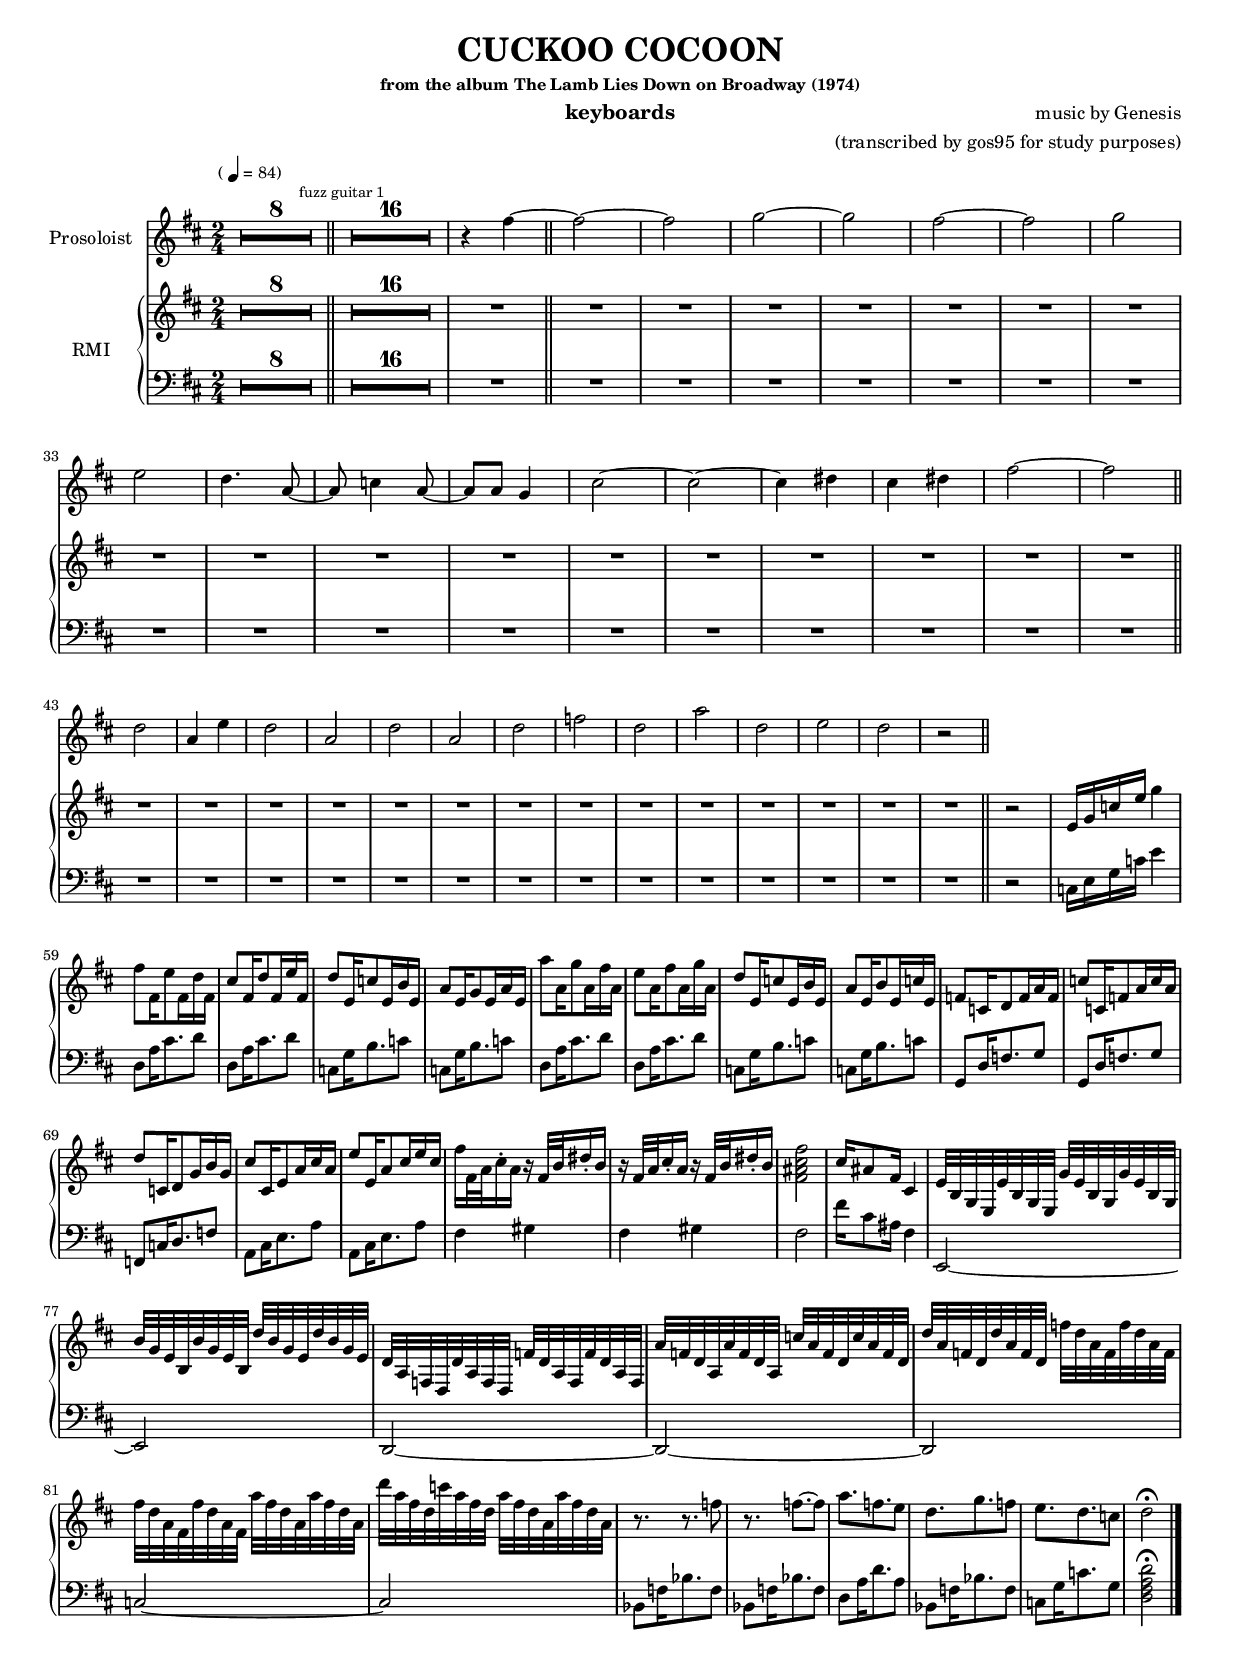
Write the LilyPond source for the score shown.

% ===========================================================================================================
% cuckoo-cocoon.ly
%  _____ _        ___            _       ___ _    _      ___   __ _____ _         ___                 _    
% |_   _| |_  ___| _ ) __ _ _ _ | |__ __/ __(_)__| |___ / _ \ / _|_   _| |_  ___ / __|___ _ _  ___ __(_)___
%   | | | ' \/ -_) _ \/ _` | ' \| / /(_-<__ \ / _` / -_) (_) |  _| | | | ' \/ -_) (_ / -_) ' \/ -_|_-< (_-<
%   |_| |_||_\___|___/\__,_|_||_|_\_\/__/___/_\__,_\___|\___/|_|   |_| |_||_\___|\___\___|_||_\___/__/_/__/
%                                                                                                          
% Copyright (c) 2018 Alessandro Fraschetti (mail: gos95@gommagomma.net)
%
% Permission is hereby granted, free of charge, to any person obtaining a copy
% of this software and associated documentation files (the "Software"), to deal
% in the Software without restriction, including without limitation the rights
% to use, copy, modify, merge, publish, distribute, sublicense, and/or sell
% copies of the Software, and to permit persons to whom the Software is
% furnished to do so, subject to the following conditions:
% 
% The above copyright notice and this permission notice shall be included in all
% copies or substantial portions of the Software.
% 
% THE SOFTWARE IS PROVIDED "AS IS", WITHOUT WARRANTY OF ANY KIND, EXPRESS OR
% IMPLIED, INCLUDING BUT NOT LIMITED TO THE WARRANTIES OF MERCHANTABILITY,
% FITNESS FOR A PARTICULAR PURPOSE AND NONINFRINGEMENT. IN NO EVENT SHALL THE
% AUTHORS OR COPYRIGHT HOLDERS BE LIABLE FOR ANY CLAIM, DAMAGES OR OTHER
% LIABILITY, WHETHER IN AN ACTION OF CONTRACT, TORT OR OTHERWISE, ARISING FROM,
% OUT OF OR IN CONNECTION WITH THE SOFTWARE OR THE USE OR OTHER DEALINGS IN THE
% SOFTWARE.
% ===========================================================================================================


\version "2.12.3"
#(ly:set-option 'delete-intermediate-files #t)
#(set-global-staff-size 16)


% ===========================================================================================================
% ------------------------------------------  S E C T I O N S  ----------------------------------------------
% ===========================================================================================================


% ----------------------------------------------------------------------------
% SOLOIST TEMA
% ----------------------------------------------------------------------------
soloistTema = \relative c'' {
    r4 fis4~
	\bar "||"
    fis2~
	fis2
	g2~
	g2
    fis2~
	fis2
	g2
	e2
	d4.	a8~
	a8 c4 a8~
	a8 a8 g4
	cis2~
	cis2~
	cis4	dis4
	cis4	dis4
	fis2~
	fis2
}
% ----------------------------------------------------------------------------
% SOLOIST PONTE
% ----------------------------------------------------------------------------
soloistPonte = \relative c'' {
    d2
	a4 e'4
	d2
	a2
	d2
	a2
	d2
	f2
	d2
	a'2
	d,2
	e2
	d2
	r2
}
% ----------------------------------------------------------------------------
% RMI TEMA
% ----------------------------------------------------------------------------
rmiRightTema = \relative c' {
    r2											e16 g16 c16 e16			g4
\break
    fis8 fis,16 e'8 fis,16 d'16 fis,16			cis'8 fis,16 d'8 fis,16 e'16 fis,16
	d'8 e,16 c'8 e,16 b'16 e,16					a8 e16 g8 e16 a16 e16
	a'8 a,16 g'8 a,16 fis'16 a,16				e'8 a,16 fis'8 a,16 g'16 a,16
	d8 e,16 c'8 e,16 b'16 e,16					a8 e16 b'8 e,16 c'16 e,16

	f8 c16 d8 f16 a16 f16
	c'8 c,16 f8 a16 c16 a16
	d8 c,16 d8 g16 b16 g16
	cis8 cis,16 e8 a16 cis16 a16
	e'8 e,16 a8 cis16 e16 cis16

	fis16 fis,32 a32 cis16\staccato a16			r16 fis32 b32 dis16\staccato b16
	r16 fis32 a32 cis16\staccato a16			r16 fis32 b32 dis16\staccato b16
	<fis ais cis fis>2
	cis'16 ais8 fis16 cis4
}
rmiLeftTema = \relative c {
    r2											c16 e16 g16 c16			e4
\break
    d,8 a'16 cis8. d8							d,8 a'16 cis8. d8
	c,8 g'16 b8. c8								c,8 g'16 b8. c8
	d,8 a'16 cis8. d8							d,8 a'16 cis8. d8
	c,8 g'16 b8. c8								c,8 g'16 b8. c8

	g,8 d'16 f8. g8
	g,8 d'16 f8. g8
	f,8 c'16 d8. f8
	a,8 cis16 e8. a8
	a,8 cis16 e8. a8

	fis4										gis4
	fis4										gis4
	fis2
	fis'16 cis8 ais16 fis4
}
% ----------------------------------------------------------------------------
% RMI PONTE
% ----------------------------------------------------------------------------
rmiRightPonte = \relative c' {
    e32 b g e		e' b g e			g' e b g			g' e b g
	b' g e b		b' g e b			d' b g e			d' b g e

	d a f d			d' a f d			f' d a f			f' d a f
	a' f d a		a' f d a			c' a f d			c' a f d
    d' a f d		d' a f d			f' d a f			f' d a f

	fis' d a fis	fis' d a fis		a' fis d a			a' fis d a
	d' a fis  d		c' a fis d			a' fis d a			a' fis d a
}
rmiLeftPonte = \relative c {
    e,2~
	e2

	d2~
	d2~
    d2

	c'2~
	c2
}
% ----------------------------------------------------------------------------
% RMI CODA
% ----------------------------------------------------------------------------
rmiRightCoda = \relative c'' {
    r8. r8. f8
	r8. f8.~f8

	a8. f8. e8
	d8. g8. f8
	e8. d8. c8
	d2\fermata
}
rmiLeftCoda = \relative c {
    bes8 f'16 bes8. f8
	bes,8 f'16 bes8. f8

    d8 a'16 d8. a8
	bes,8 f'16 bes8. f8
	c8 g'16 c8. g8
	<d fis a d>2\fermata
}
% ----------------------------------------------------------------------------
% 
% ----------------------------------------------------------------------------
soloist = {
	\clef violin
	\key d \major
    \time 2/4

	\mark \markup { \tiny { "                         fuzz guitar 1" } }
    \set Score.skipBars = ##t
	\override MultiMeasureRest #'expand-limit = 1

	R2*8		% INTRO
	\bar "||"
	R2*16       % TEMA CANTATO
	\soloistTema
	\bar "||"
	\break
	\soloistPonte
	\bar "||"
%	R2*19		% TEMA CANTATO + RMI
%	R2*13		% PONTE RMI
}
rmiRight = {
	\clef violin
	\key d \major
    \time 2/4

    \set Score.skipBars = ##t
	\override MultiMeasureRest #'expand-limit = 1

	R2*8		% INTRO
	\bar "||"
	R2*17       % TEMA CANTATO
	R2*17       % TEMA CANTATO + SOLOIST
	\bar "||"
	R2*14		% PONTE SOLOIST
	\bar "||"
	\rmiRightTema
	\rmiRightPonte
	\rmiRightCoda

	\bar "|."
}
rmiLeft = {
	\clef bass
	\key d \major
    \time 2/4

    \set Score.skipBars = ##t
	\override MultiMeasureRest #'expand-limit = 1

	R2*8		% INTRO
	\bar "||"
	R2*17       % TEMA CANTATO
	R2*17       % TEMA CANTATO + SOLOIST
	\bar "||"
	R2*14		% PONTE SOLOIST
	\bar "||"
	\rmiLeftTema
	\rmiLeftPonte
	\rmiLeftCoda

	\bar "|."
}


% ===========================================================================================================
% ---------------------------------------------  B O O K  ---------------------------------------------------
% ===========================================================================================================
\book {

    \header {
        title       = \markup {\larger "CUCKOO COCOON"}
        subtitle    = ""
        subsubtitle = "from the album The Lamb Lies Down on Broadway (1974)"
        instrument  = "keyboards"
        composer    = "music by Genesis"
        arranger    = "(transcribed by gos95 for study purposes)"
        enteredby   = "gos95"
        piece       = \markup { \bold "                             " \smaller { (\note #"4"#1 = 84) } }
%		copyright   = "Copyright (c) 2018 Alessandro Fraschetti (mail: gos95@gommagomma.net)"
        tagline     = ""
    }

    \score {
    <<
        \new Staff = "Prosoloist" \with { midiInstrument = #"oboe" }
        <<
            \set Staff.instrumentName = \markup { "Prosoloist" }
            \soloist
        >>
        \new PianoStaff = "RMI" \with {midiInstrument = #"acoustic guitar (nylon)" }
        <<
            \set PianoStaff.instrumentName = "RMI"
            \new Staff = upper \rmiRight
	        \new Staff = lower \rmiLeft
        >>
    >>
    \layout { \context { \override VerticalAlignment #'forced-distance = #8 } }
    \midi { \context { \Score tempoWholesPerMinute = #(ly:make-moment 84 4) } }
    }
}
% ===========================================================================================================
